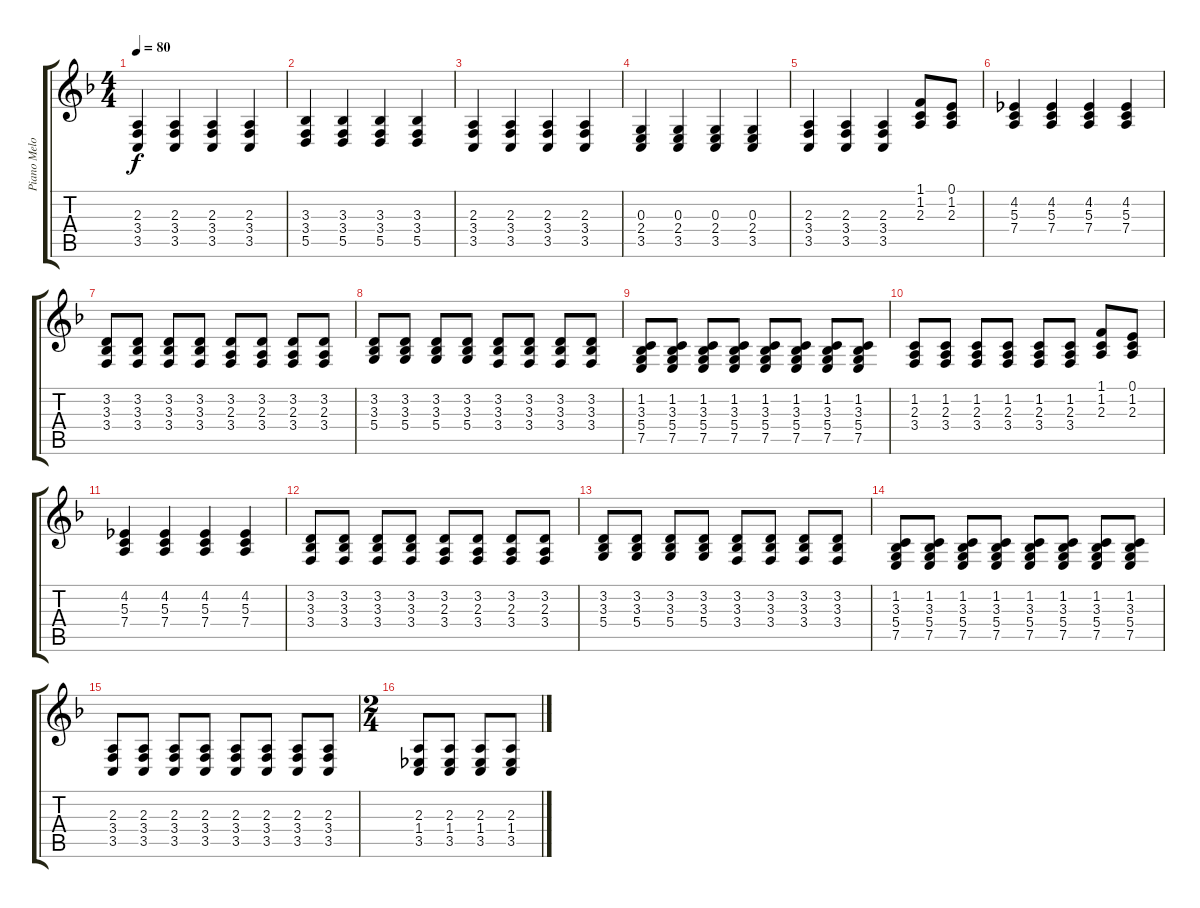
\track ("Piano Melody" "Piano Melo") {instrument brightacousticpiano}
\staff {score tabs}
\tuning (E4 B3 G3 D3 A2 E2) {hide}
\ts (4 4)
\tempo 80
\clef g2
\ks f
(2.3 3.4 3.5).4{dy f} (2.3 3.4 3.5).4 (2.3 3.4 3.5).4 (2.3 3.4 3.5).4 |
(3.3 3.4 5.5).4 (3.3 3.4 5.5).4 (3.3 3.4 5.5).4 (3.3 3.4 5.5).4 |
(2.3 3.4 3.5).4 (2.3 3.4 3.5).4 (2.3 3.4 3.5).4 (2.3 3.4 3.5).4 |
(0.3 2.4 3.5).4 (0.3 2.4 3.5).4 (0.3 2.4 3.5).4 (0.3 2.4 3.5).4 |
(2.3 3.4 3.5).4 (2.3 3.4 3.5).4 (2.3 3.4 3.5).4 (1.1 1.2 2.3).8 (0.1 1.2 2.3).8 |
(4.2 5.3 7.4).4 (4.2 5.3 7.4).4 (4.2 5.3 7.4).4 (4.2 5.3 7.4).4 |
(3.2 3.3 3.4).8 (3.2 3.3 3.4).8 (3.2 3.3 3.4).8 (3.2 3.3 3.4).8 (3.2 2.3 3.4).8 (3.2 2.3 3.4).8 (3.2 2.3 3.4).8 (3.2 2.3 3.4).8 |
(3.2 3.3 5.4).8 (3.2 3.3 5.4).8 (3.2 3.3 5.4).8 (3.2 3.3 5.4).8 (3.2 3.3 3.4).8 (3.2 3.3 3.4).8 (3.2 3.3 3.4).8 (3.2 3.3 3.4).8 |
(1.2 3.3 5.4 7.5).8 (1.2 3.3 5.4 7.5).8 (1.2 3.3 5.4 7.5).8 (1.2 3.3 5.4 7.5).8 (1.2 3.3 5.4 7.5).8 (1.2 3.3 5.4 7.5).8 (1.2 3.3 5.4 7.5).8 (1.2 3.3 5.4 7.5).8 |
(1.2 2.3 3.4).8 (1.2 2.3 3.4).8 (1.2 2.3 3.4).8 (1.2 2.3 3.4).8 (1.2 2.3 3.4).8 (1.2 2.3 3.4).8 (1.1 1.2 2.3).8 (0.1 1.2 2.3).8 |
(4.2 5.3 7.4).4 (4.2 5.3 7.4).4 (4.2 5.3 7.4).4 (4.2 5.3 7.4).4 |
(3.2 3.3 3.4).8 (3.2 3.3 3.4).8 (3.2 3.3 3.4).8 (3.2 3.3 3.4).8 (3.2 2.3 3.4).8 (3.2 2.3 3.4).8 (3.2 2.3 3.4).8 (3.2 2.3 3.4).8 |
(3.2 3.3 5.4).8 (3.2 3.3 5.4).8 (3.2 3.3 5.4).8 (3.2 3.3 5.4).8 (3.2 3.3 3.4).8 (3.2 3.3 3.4).8 (3.2 3.3 3.4).8 (3.2 3.3 3.4).8 |
(1.2 3.3 5.4 7.5).8 (1.2 3.3 5.4 7.5).8 (1.2 3.3 5.4 7.5).8 (1.2 3.3 5.4 7.5).8 (1.2 3.3 5.4 7.5).8 (1.2 3.3 5.4 7.5).8 (1.2 3.3 5.4 7.5).8 (1.2 3.3 5.4 7.5).8 |
(2.3 3.4 3.5).8 (2.3 3.4 3.5).8 (2.3 3.4 3.5).8 (2.3 3.4 3.5).8 (2.3 3.4 3.5).8 (2.3 3.4 3.5).8 (2.3 3.4 3.5).8 (2.3 3.4 3.5).8 |
\ts (2 4)
(2.3 1.4 3.5).8 (2.3 1.4 3.5).8 (2.3 1.4 3.5).8 (2.3 1.4 3.5).8
